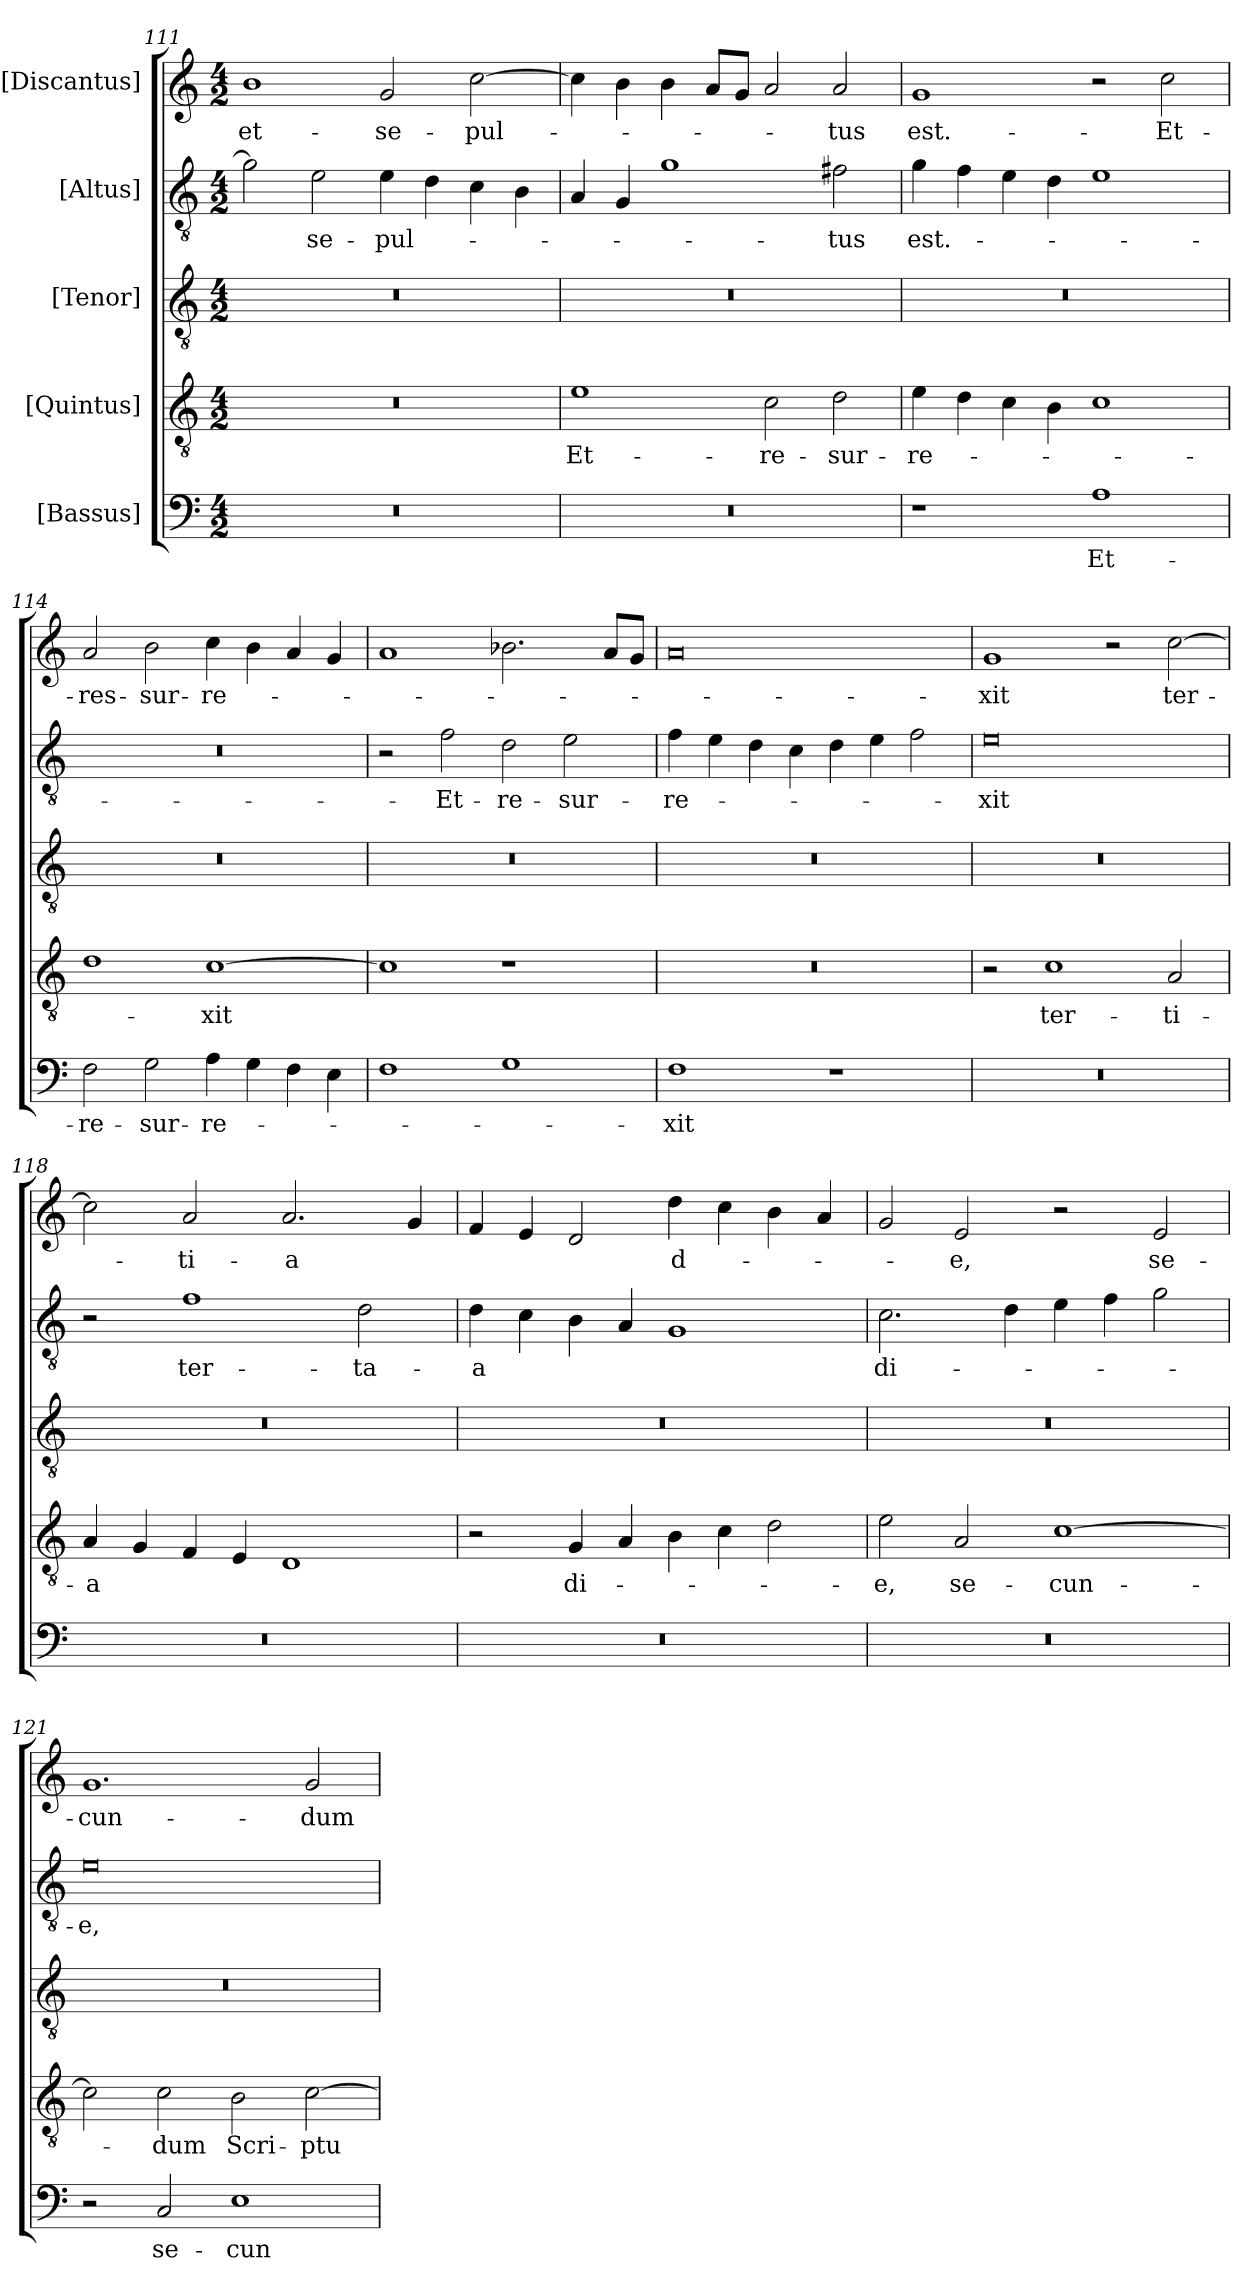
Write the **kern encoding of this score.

**kern	**text	**kern	**text	**kern	**kern	**text	**kern	**text
*part5	*part5	*part4	*part4	*part3	*part2	*part2	*part1	*part1
*staff5	*staff5	*staff4	*staff4	*staff3	*staff2	*staff2	*staff1	*staff1
*I"[Bassus]	*	*I"[Quintus]	*	*I"[Tenor]	*I"[Altus]	*	*I"[Discantus]	*
*clefF4	*	*clefGv2	*	*clefGv2	*clefGv2	*	*clefG2	*
*k[]	*	*k[]	*	*k[]	*k[]	*	*k[]	*
*M4/2	*	*M4/2	*	*M4/2	*M4/2	*	*M4/2	*
=111	=111	=111	=111	=111	=111	=111	=111	=111
0r	.	0r	.	0r	2g\]	.	1b\	et-
.	.	.	.	.	2e\	se-	.	.
.	.	.	.	.	4e\	-pul-	2g/	se-
.	.	.	.	.	4d\	.	.	.
.	.	.	.	.	4c\	.	[2cc\	-pul-
.	.	.	.	.	4B\	.	.	.
=112	=112	=112	=112	=112	=112	=112	=112	=112
0r	.	1e\	Et-	0r	4A/	.	4cc\]	.
.	.	.	.	.	4G/	.	4b\	.
.	.	.	.	.	1g\	.	4b\	.
.	.	.	.	.	.	.	8a/L	.
.	.	.	.	.	.	.	8g/J	.
.	.	2c\	re-	.	.	.	2a/	.
.	.	2d\	-sur-	.	2f#X\	-tus	2a/	-tus
=113	=113	=113	=113	=113	=113	=113	=113	=113
1r	.	4e\	-re-	0r	4g\	est.-	1g/	est.-
.	.	4d\	.	.	4f\	.	.	.
.	.	4c\	.	.	4e\	.	.	.
.	.	4B\	.	.	4d\	.	.	.
1A\	Et-	1c\	.	.	1e\	.	2r	.
.	.	.	.	.	.	.	2cc\	Et-
=114	=114	=114	=114	=114	=114	=114	=114	=114
2F\	re-	1d\	.	0r	0r	.	2a/	res-
2G\	-sur-	.	.	.	.	.	2b\	-sur-
4A\	-re-	[1c\	-xit	.	.	.	4cc\	-re-
4G\	.	.	.	.	.	.	4b\	.
4F\	.	.	.	.	.	.	4a/	.
4E\	.	.	.	.	.	.	4g/	.
=115	=115	=115	=115	=115	=115	=115	=115	=115
1F\	.	1c\]	.	0r	2r	.	1a/	.
.	.	.	.	.	2f\	Et-	.	.
1G\	.	1r	.	.	2d\	re-	2.b-X\	.
.	.	.	.	.	2e\	-sur-	.	.
.	.	.	.	.	.	.	8a/L	.
.	.	.	.	.	.	.	8g/J	.
=116	=116	=116	=116	=116	=116	=116	=116	=116
1F\	-xit	0r	.	0r	4f\	-re-	0a/	.
.	.	.	.	.	4e\	.	.	.
.	.	.	.	.	4d\	.	.	.
.	.	.	.	.	4c\	.	.	.
1r	.	.	.	.	4d\	.	.	.
.	.	.	.	.	4e\	.	.	.
.	.	.	.	.	2f\	.	.	.
=117	=117	=117	=117	=117	=117	=117	=117	=117
0r	.	2r	.	0r	0e\	-xit	1g/	-xit
.	.	1c\	ter-	.	.	.	.	.
.	.	.	.	.	.	.	2r	.
.	.	2A/	-ti-	.	.	.	[2cc\	ter-
=118	=118	=118	=118	=118	=118	=118	=118	=118
0r	.	4A/	-a	0r	2r	.	2cc\]	.
.	.	4G/	.	.	.	.	.	.
.	.	4F/	.	.	1f\	ter-	2a/	-ti-
.	.	4E/	.	.	.	.	.	.
.	.	1D/	.	.	.	.	2.a/	-a
.	.	.	.	.	2d\	-ta-	.	.
.	.	.	.	.	.	.	4g/	.
=119	=119	=119	=119	=119	=119	=119	=119	=119
0r	.	2r	.	0r	4d\	-a	4f/	.
.	.	.	.	.	4c\	.	4e/	.
.	.	4G/	di-	.	4B\	.	2d/	.
.	.	4A/	.	.	4A/	.	.	.
.	.	4B\	.	.	1G/	.	4dd\	d-
.	.	4c\	.	.	.	.	4cc\	.
.	.	2d\	.	.	.	.	4b\	.
.	.	.	.	.	.	.	4a/	.
=120	=120	=120	=120	=120	=120	=120	=120	=120
0r	.	2e\	-e,	0r	2.c\	di-	2g/	.
.	.	2A/	se-	.	.	.	2e/	-e,
.	.	.	.	.	4d\	.	.	.
.	.	[1c\	-cun-	.	4e\	.	2r	.
.	.	.	.	.	4f\	.	.	.
.	.	.	.	.	2g\	.	2e/	se-
=121	=121	=121	=121	=121	=121	=121	=121	=121
2r	.	2c\]	.	0r	0e\	-e,	1.g/	-cun-
2C/	se-	2c\	-dum	.	.	.	.	.
1E\	-cun-	2B\	Scri-	.	.	.	.	.
.	.	[2c\	-ptu-	.	.	.	2g/	-dum
=	=	=	=	=	=	=	=	=
*-	*-	*-	*-	*-	*-	*-	*-	*-
